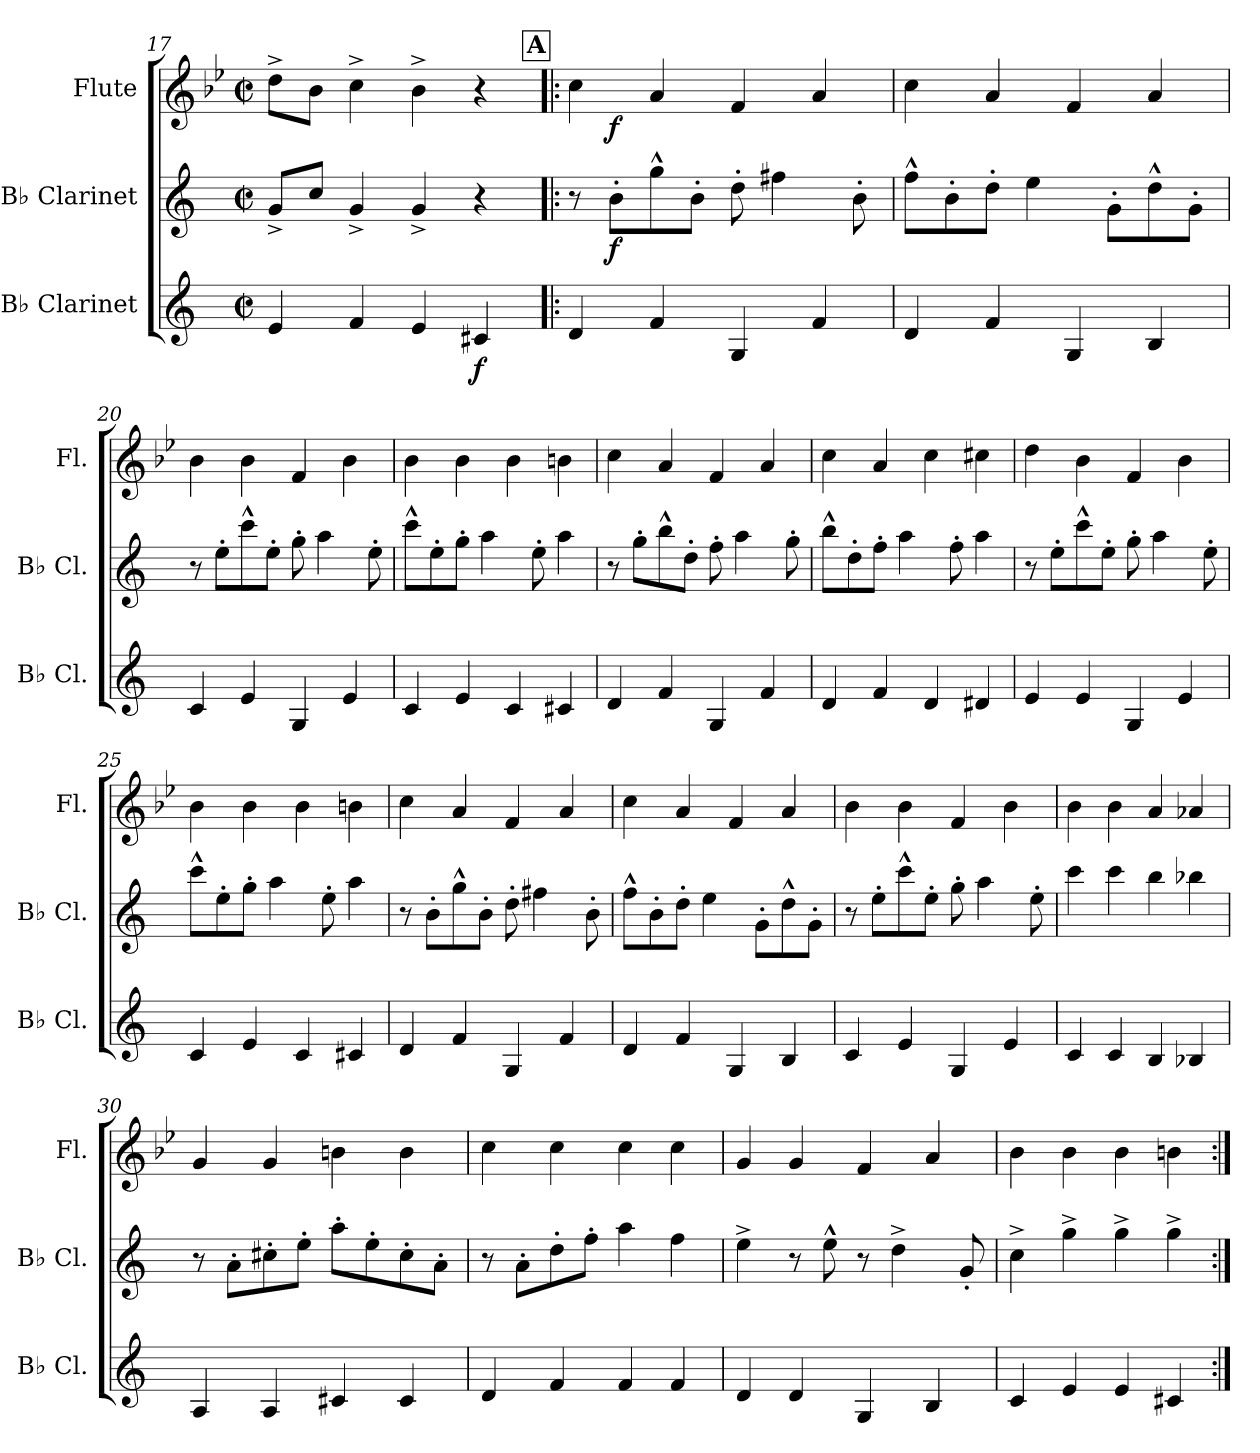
**kern	**dynam	**kern	**dynam	**kern	**dynam
*part3	*part3	*part2	*part2	*part1	*part1
*staff3	*staff3	*staff2	*staff2	*staff1	*staff1
*I"B♭ Clarinet	*	*I"B♭ Clarinet	*	*I"Flute	*
*I'B♭ Cl.	*	*I'B♭ Cl.	*	*I'Fl.	*
*clefG2	*	*clefG2	*	*clefG2	*
*ITrd1c2	*	*ITrd1c2	*	*	*
*k[b-e-]	*	*k[b-e-]	*	*k[b-e-]	*
*M2/2	*	*M2/2	*	*M2/2	*
*met(c|)	*	*met(c|)	*	*met(c|)	*
=17	=17	=17	=17	=17	=17
4d/	.	8f^/L	.	8dd^\L	.
.	.	8b-/J	.	8b-\J	.
4e-/	.	4f^/	.	4cc^\	.
4d/	.	4f^/	.	4b-^\	.
!	!LO:DY:b	!	!	!	!
4Bn/	f	4r	.	4r	.
!!LO:LB:g=z
!!LO:REH:place=s1:a:B:fs=14:t=A
=18!|:	=18!|:	=18!|:	=18!|:	=18!|:	=18!|:
*	*	*	*	*^	*
4c/	.	8r	.	4cc\	8ryy	.
!	!	!	!LO:DY:b	!	!	!LO:DY:b
.	.	8a'\L	f	.	2..ryy	f
4e-/	.	8ff^^\	.	4a/	.	.
.	.	8a'\J	.	.	.	.
4F/	.	8cc'\	.	4f/	.	.
.	.	4een\	.	.	.	.
4e-/	.	.	.	4a/	.	.
.	.	8a'\	.	.	.	.
*	*	*	*	*v	*v	*
=19	=19	=19	=19	=19	=19
4c/	.	8ee-^^\L	.	4cc\	.
.	.	8a'\	.	.	.
4e-/	.	8cc'\J	.	4a/	.
.	.	4dd\	.	.	.
4F/	.	.	.	4f/	.
.	.	8f'\L	.	.	.
4A/	.	8cc^^\	.	4a/	.
.	.	8f'\J	.	.	.
=20	=20	=20	=20	=20	=20
4B-/	.	8r	.	4b-\	.
.	.	8dd'\L	.	.	.
4d/	.	8bb-^^\	.	4b-\	.
.	.	8dd'\J	.	.	.
4F/	.	8ff'\	.	4f/	.
.	.	4gg\	.	.	.
4d/	.	.	.	4b-\	.
.	.	8dd'\	.	.	.
=21	=21	=21	=21	=21	=21
4B-/	.	8bb-^^\L	.	4b-\	.
.	.	8dd'\	.	.	.
4d/	.	8ff'\J	.	4b-\	.
.	.	4gg\	.	.	.
4B-/	.	.	.	4b-\	.
.	.	8dd'\	.	.	.
4Bn/	.	4gg\	.	4bn\	.
=22	=22	=22	=22	=22	=22
4c/	.	8r	.	4cc\	.
.	.	8ff'\L	.	.	.
4e-/	.	8aa^^\	.	4a/	.
.	.	8cc'\J	.	.	.
4F/	.	8ee-'\	.	4f/	.
.	.	4gg\	.	.	.
4e-/	.	.	.	4a/	.
.	.	8ff'\	.	.	.
!!LO:LB:g=z
=23	=23	=23	=23	=23	=23
4c/	.	8aa^^\L	.	4cc\	.
.	.	8cc'\	.	.	.
4e-/	.	8ee-'\J	.	4a/	.
.	.	4gg\	.	.	.
4c/	.	.	.	4cc\	.
.	.	8ee-'\	.	.	.
4c#X/	.	4gg\	.	4cc#X\	.
=24	=24	=24	=24	=24	=24
4d/	.	8r	.	4dd\	.
.	.	8dd'\L	.	.	.
4d/	.	8bb-^^\	.	4b-\	.
.	.	8dd'\J	.	.	.
4F/	.	8ff'\	.	4f/	.
.	.	4gg\	.	.	.
4d/	.	.	.	4b-\	.
.	.	8dd'\	.	.	.
=25	=25	=25	=25	=25	=25
4B-/	.	8bb-^^\L	.	4b-\	.
.	.	8dd'\	.	.	.
4d/	.	8ff'\J	.	4b-\	.
.	.	4gg\	.	.	.
4B-/	.	.	.	4b-\	.
.	.	8dd'\	.	.	.
4Bn/	.	4gg\	.	4bn\	.
=26	=26	=26	=26	=26	=26
4c/	.	8r	.	4cc\	.
.	.	8a'\L	.	.	.
4e-/	.	8ff^^\	.	4a/	.
.	.	8a'\J	.	.	.
4F/	.	8cc'\	.	4f/	.
.	.	4een\	.	.	.
4e-/	.	.	.	4a/	.
.	.	8a'\	.	.	.
=27	=27	=27	=27	=27	=27
4c/	.	8ee-^^\L	.	4cc\	.
.	.	8a'\	.	.	.
4e-/	.	8cc'\J	.	4a/	.
.	.	4dd\	.	.	.
4F/	.	.	.	4f/	.
.	.	8f'\L	.	.	.
4A/	.	8cc^^\	.	4a/	.
.	.	8f'\J	.	.	.
!!LO:LB:g=z
=28	=28	=28	=28	=28	=28
4B-/	.	8r	.	4b-\	.
.	.	8dd'\L	.	.	.
4d/	.	8bb-^^\	.	4b-\	.
.	.	8dd'\J	.	.	.
4F/	.	8ff'\	.	4f/	.
.	.	4gg\	.	.	.
4d/	.	.	.	4b-\	.
.	.	8dd'\	.	.	.
=29	=29	=29	=29	=29	=29
4B-/	.	4bb-\	.	4b-\	.
4B-/	.	4bb-\	.	4b-\	.
4A/	.	4aa\	.	4a/	.
4A-X/	.	4aa-X\	.	4a-X/	.
=30	=30	=30	=30	=30	=30
4G/	.	8r	.	4g/	.
.	.	8g'\L	.	.	.
4G/	.	8bn'\	.	4g/	.
.	.	8dd'\J	.	.	.
4Bn/	.	8gg'\L	.	4bn\	.
.	.	8dd'\	.	.	.
4B/	.	8b'\	.	4b\	.
.	.	8g'\J	.	.	.
=31	=31	=31	=31	=31	=31
4c/	.	8r	.	4cc\	.
.	.	8g'\L	.	.	.
4e-/	.	8cc'\	.	4cc\	.
.	.	8ee-'\J	.	.	.
4e-/	.	4gg\	.	4cc\	.
4e-/	.	4ee-\	.	4cc\	.
=32	=32	=32	=32	=32	=32
4c/	.	4dd^\	.	4g/	.
4c/	.	8r	.	4g/	.
.	.	8dd^^\	.	.	.
4F/	.	8r	.	4f/	.
.	.	4cc^\	.	.	.
4A/	.	.	.	4a/	.
.	.	8f'/	.	.	.
!!LO:PB:g=z
=33	=33	=33	=33	=33	=33
4B-/	.	4b-^\	.	4b-\	.
4d/	.	4ff^\	.	4b-\	.
4d/	.	4ff^\	.	4b-\	.
4Bn/	.	4ff^\	.	4bn\	.
=:|!	=:|!	=:|!	=:|!	=:|!	=:|!
*-	*-	*-	*-	*-	*-
